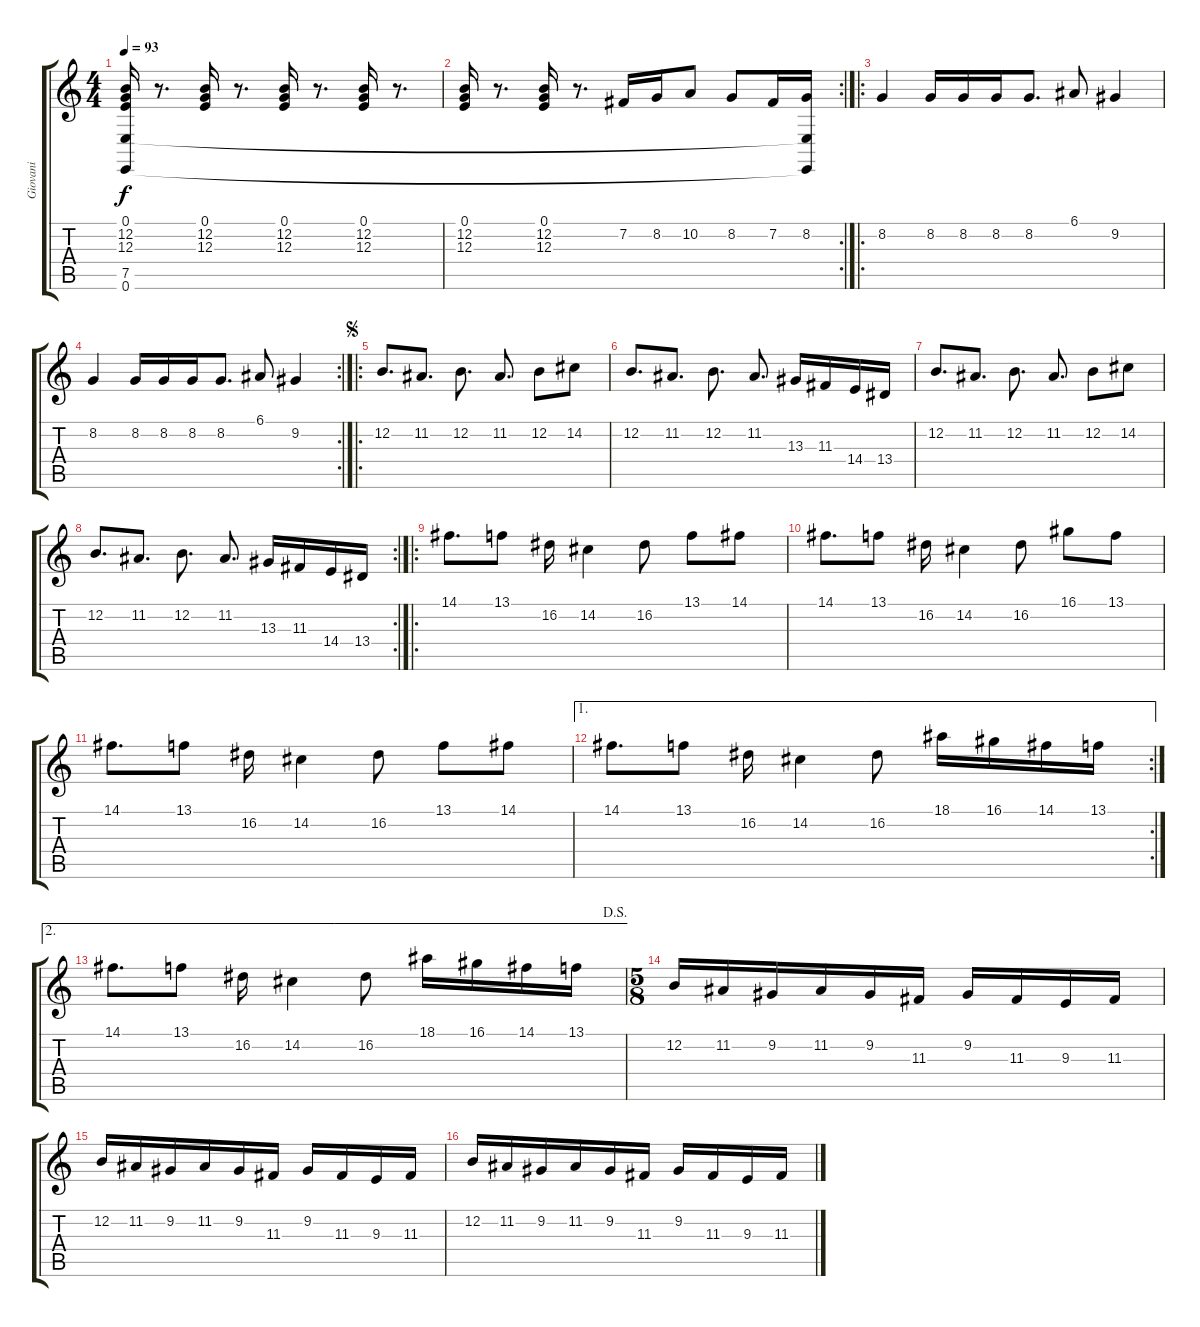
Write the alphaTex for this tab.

\track ("Giovani" "Giovani") {instrument tremolostrings}
\staff {score tabs}
\tuning (E4 B3 G3 D3 A2 E2) {hide}
\ts (4 4)
\tempo 93
\clef g2
\ks c
(0.1 12.2 12.3 7.5 0.6).16{dy f} r.8{d} (0.1 12.2 12.3).16 r.8{d} (0.1 12.2 12.3).16 r.8{d} (0.1 12.2 12.3).16 r.8{d} |
\rc 2
(0.1 12.2 12.3).16 r.8{d} (0.1 12.2 12.3).16 r.8{d} 7.2.16 8.2.16 10.2.8 8.2.8 7.2.16 (8.2 7.5{t} 0.6{t}).16 |
\ro
8.2.4 8.2.16 8.2.16 8.2.16 8.2.8{d} 6.1.8 9.2.4 |
\rc 2
8.2.4 8.2.16 8.2.16 8.2.16 8.2.8{d} 6.1.8 9.2.4 |
\ro
\jump segno
12.2.8{d} 11.2.8{d} 12.2.8{d} 11.2.8{d} 12.2.8 14.2.8 |
12.2.8{d} 11.2.8{d} 12.2.8{d} 11.2.8{d} 13.3.16 11.3.16 14.4.16 13.4.16 |
12.2.8{d} 11.2.8{d} 12.2.8{d} 11.2.8{d} 12.2.8 14.2.8 |
\rc 2
12.2.8{d} 11.2.8{d} 12.2.8{d} 11.2.8{d} 13.3.16 11.3.16 14.4.16 13.4.16 |
\ro
14.1.8{d} 13.1.8 16.2.16 14.2.4 16.2.8 13.1.8 14.1.8 |
14.1.8{d} 13.1.8 16.2.16 14.2.4 16.2.8 16.1.8 13.1.8 |
14.1.8{d} 13.1.8 16.2.16 14.2.4 16.2.8 13.1.8 14.1.8 |
\ae 1
\rc 2
14.1.8{d} 13.1.8 16.2.16 14.2.4 16.2.8 18.1.16 16.1.16 14.1.16 13.1.16 |
\ae 2
\jump dalsegno
14.1.8{d} 13.1.8 16.2.16 14.2.4 16.2.8 18.1.16 16.1.16 14.1.16 13.1.16 |
\ts (5 8)
12.2.16 11.2.16 9.2.16 11.2.16 9.2.16 11.3.16 9.2.16 11.3.16 9.3.16 11.3.16 |
12.2.16 11.2.16 9.2.16 11.2.16 9.2.16 11.3.16 9.2.16 11.3.16 9.3.16 11.3.16 |
12.2.16 11.2.16 9.2.16 11.2.16 9.2.16 11.3.16 9.2.16 11.3.16 9.3.16 11.3.16
